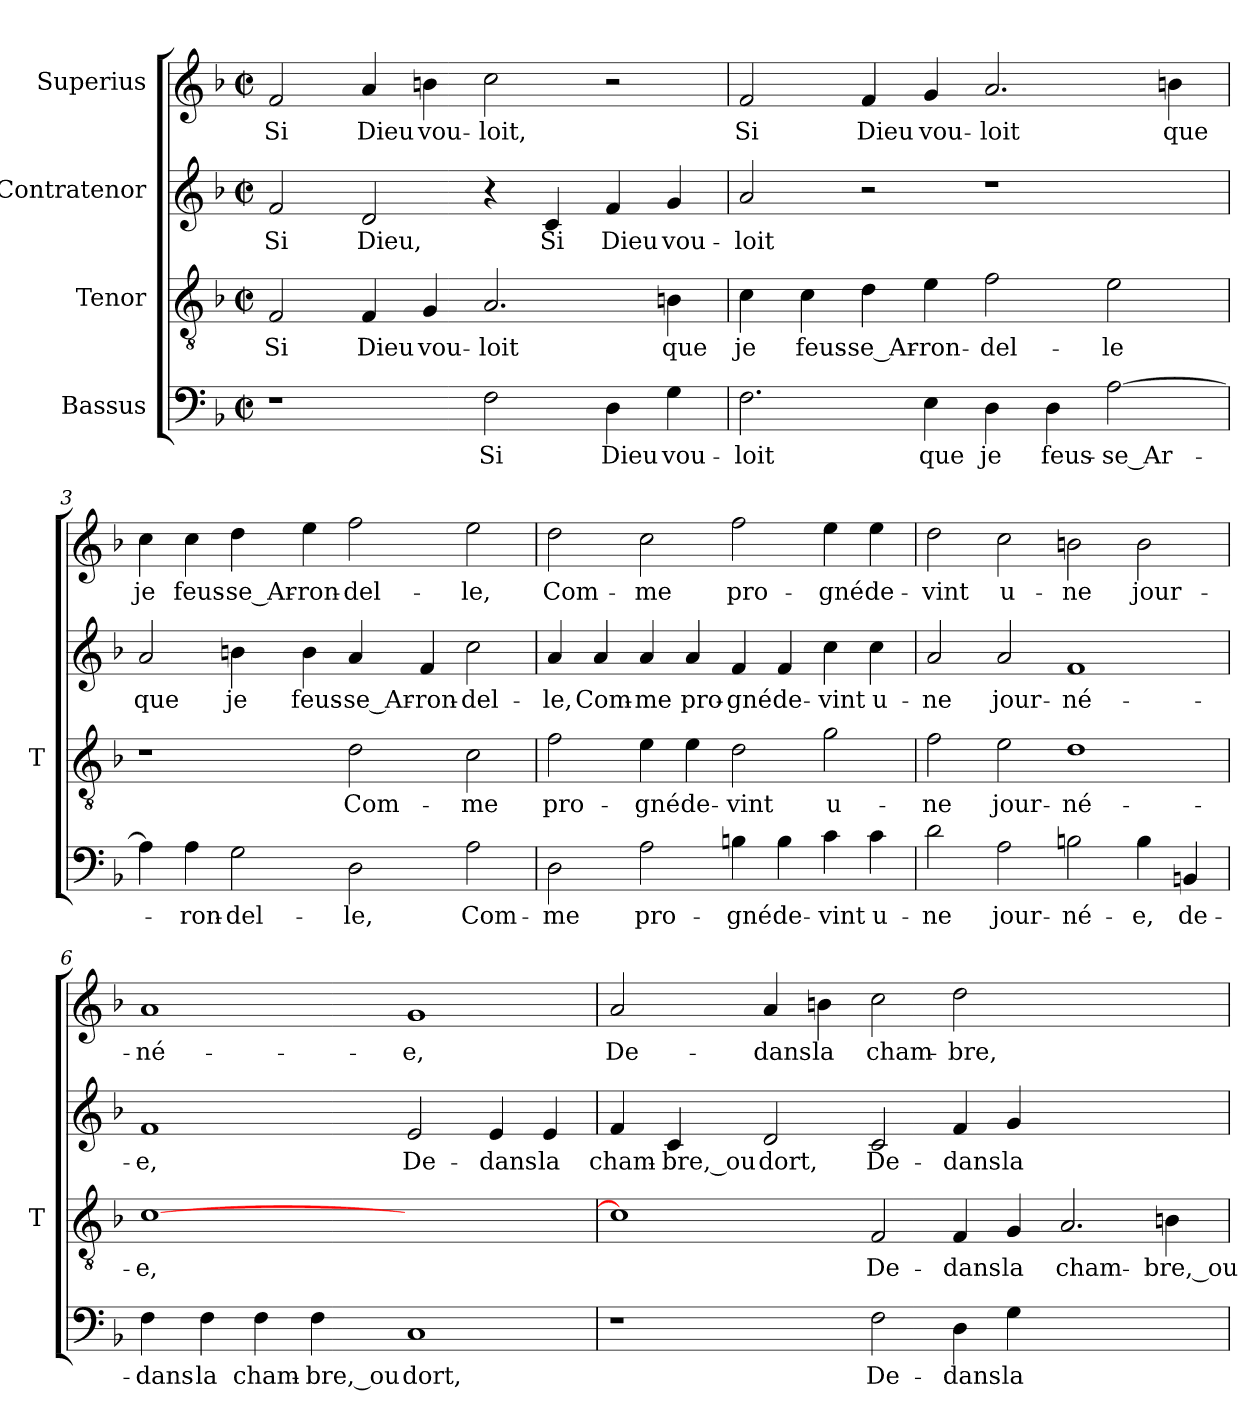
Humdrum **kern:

**kern	**text	**kern	**text	**kern	**text	**kern	**text
*part4	*part4	*part3	*part3	*part2	*part2	*part1	*part1
*staff4	*staff4	*staff3	*staff3	*staff2	*staff2	*staff1	*staff1
*I"Bassus	*	*I"Tenor	*	*I"Contratenor	*	*I"Superius	*
*	*	*I'T	*	*	*	*	*
*clefF4	*	*clefGv2	*	*clefG2	*	*clefG2	*
*k[b-]	*	*k[b-]	*	*k[b-]	*	*k[b-]	*
*F:	*	*F:	*	*F:	*	*F:	*
*M2/2	*	*M2/2	*	*M2/2	*	*M2/2	*
*met(c|)	*	*met(c|)	*	*met(c|)	*	*met(c|)	*
=1	=1	=1	=1	=1	=1	=1	=1
1r	.	2F	-Si	2f	-Si	2f	-Si
.	.	4F	-Dieu	2d	-Dieu,	4a	-Dieu
.	.	4G	vou-	.	.	4bn	vou-
2F	-Si	2.A	-loit	4r	.	2cc	-loit,
.	.	.	.	4c	-Si	.	.
4D	-Dieu	.	.	4f	-Dieu	2r	.
4G	vou-	4Bn	-que	4g	vou-	.	.
=2	=2	=2	=2	=2	=2	=2	=2
2.F	-loit	4c	-je	2a	-loit	2f	-Si
.	.	4c	feus-	.	.	.	.
.	.	4d	se_Ar-	2r	.	4f	-Dieu
4E	-que	4e	ron-	.	.	4g	vou-
4D	-je	2f	del-	1r	.	2.a	-loit
4D	feus-	.	.	.	.	.	.
[2A	se_Ar-	2e	-le	.	.	.	.
.	.	.	.	.	.	4bn	-que
=3	=3	=3	=3	=3	=3	=3	=3
4A]	.	1r	.	2a	-que	4cc	-je
4A	ron-	.	.	.	.	4cc	feus-
2G	del-	.	.	4bn	-je	4dd	se_Ar-
.	.	.	.	4b	feus-	4ee	ron-
2D	-le,	2d	Com-	4a	se_Ar-	2ff	del-
.	.	.	.	4f	ron-	.	.
2A	Com-	2c	-me	2cc	del-	2ee	-le,
=4	=4	=4	=4	=4	=4	=4	=4
2D	-me	2f	pro-	4a	-le,	2dd	Com-
.	.	.	.	4a	Com-	.	.
2A	pro-	4e	-gné	4a	-me	2cc	-me
.	.	4e	de-	4a	pro-	.	.
4Bn	-gné	2d	-vint	4f	-gné	2ff	pro-
4B	de-	.	.	4f	de-	.	.
4c	-vint	2g	u-	4cc	-vint	4ee	-gné
4c	u-	.	.	4cc	u-	4ee	de-
=5	=5	=5	=5	=5	=5	=5	=5
2d	-ne	2f	-ne	2a	-ne	2dd	-vint
2A	jour-	2e	jour-	2a	jour-	2cc	u-
2Bn	né-	1d	né-	1f	né-	2bn	-ne
4B	-e,	.	.	.	.	2b	jour-
4BBn	de-	.	.	.	.	.	.
!!LO:PB:g=z
=6	=6	=6	=6	=6	=6	=6	=6
4F	-dans	[1c	-e,	1f	-e,	1a	né-
4F	-la	.	.	.	.	.	.
4F	cham-	.	.	.	.	.	.
4F	-bre,_ou	.	.	.	.	.	.
1C	-dort,	1ryy	.	2e	De-	1g	-e,
.	.	.	.	4e	-dans	.	.
.	.	.	.	4e	-la	.	.
=7	=7	=7	=7	=7	=7	=7	=7
1r	.	1c]	.	4f	cham-	2a	De-
.	.	.	.	4c	-bre,_ou	.	.
.	.	.	.	2d	-dort,	4a	-dans
.	.	.	.	.	.	4bn	-la
2F	De-	2F	De-	2c	De-	2cc	cham-
4D	-dans	4F	-dans	4f	-dans	2dd	-bre,
4G	-la	4G	-la	4g	-la	.	.
1ryy	.	2.A	cham-	1ryy	.	1ryy	.
.	.	4Bn	-bre,_ou	.	.	.	.
=	=	=	=	=	=	=	=
*-	*-	*-	*-	*-	*-	*-	*-
